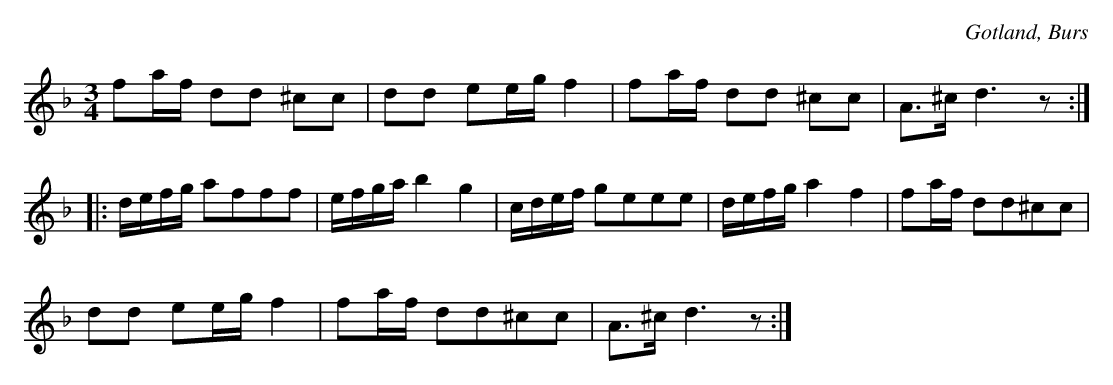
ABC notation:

X:1
T:
O:Gotland, Burs
M:3/4
L:1/16
K:Dm
f2af d2d2 ^c2c2|d2d2 e2eg f4|f2af d2d2 ^c2c2|A3^c d6 z2::
defg a2f2f2f2|efga b4 g4|cdef g2e2e2e2|defg a4 f4|f2af d2d2^c2c2|
d2d2 e2eg f4|f2af d2d2^c2c2|A3^c d6 z2:|
